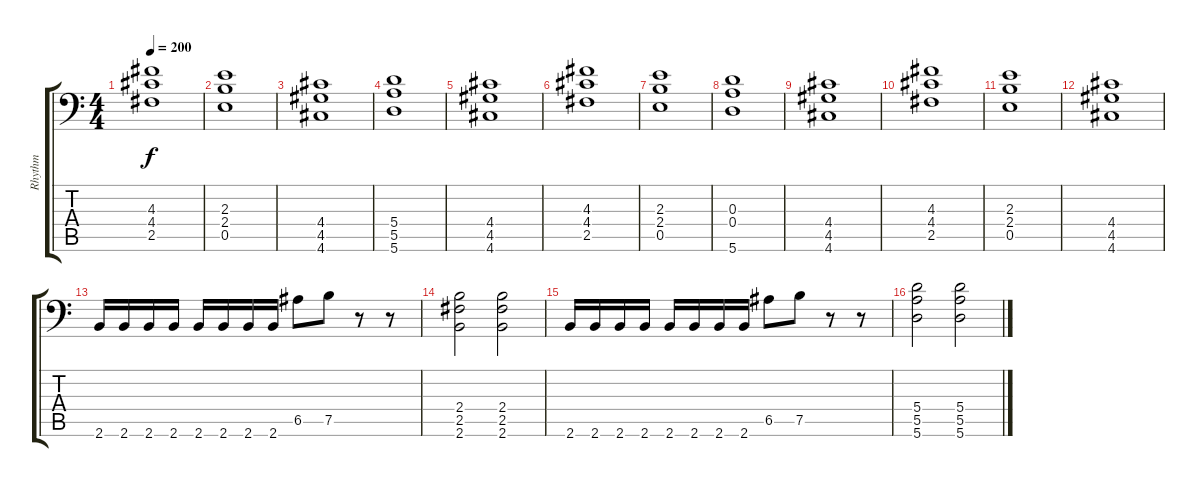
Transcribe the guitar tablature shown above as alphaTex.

\track ("Rhythm" "Rhythm") {instrument distortionguitar}
\staff {score tabs}
\tuning (B3 Gb3 D3 A2 E2 A1) {hide}
\ts (4 4)
\tempo 200
\clef f4
\ks c
(4.3 4.4 2.5).1{dy f} |
(2.3 2.4 0.5).1 |
(4.4 4.5 4.6).1 |
(5.4 5.5 5.6).1 |
(4.4 4.5 4.6).1 |
(4.3 4.4 2.5).1 |
(2.3 2.4 0.5).1 |
(0.3 0.4 5.6).1 |
(4.4 4.5 4.6).1 |
(4.3 4.4 2.5).1 |
(2.3 2.4 0.5).1 |
(4.4 4.5 4.6).1 |
2.6.16 2.6.16 2.6.16 2.6.16 2.6.16 2.6.16 2.6.16 2.6.16 6.5.8 7.5.8 r.8 r.8 |
(2.4 2.5 2.6).2 (2.4 2.5 2.6).2 |
2.6.16 2.6.16 2.6.16 2.6.16 2.6.16 2.6.16 2.6.16 2.6.16 6.5.8 7.5.8 r.8 r.8 |
(5.4 5.5 5.6).2 (5.4 5.5 5.6).2
